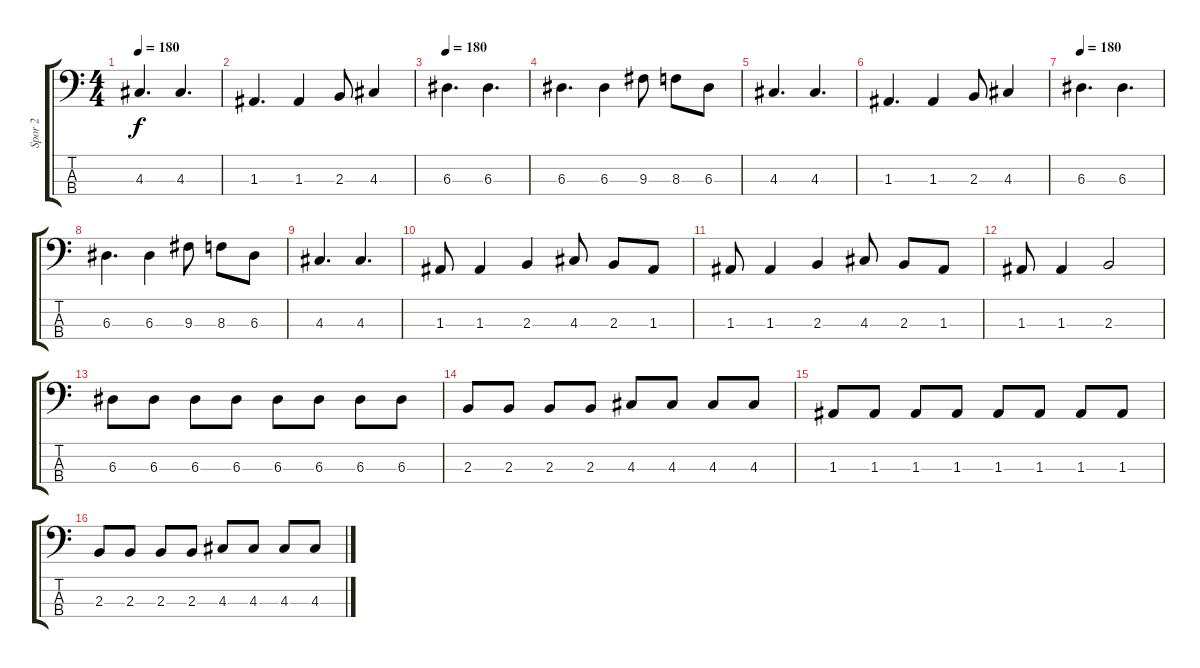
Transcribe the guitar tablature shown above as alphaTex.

\track ("Spor 2" "Spor 2") {instrument electricbassfinger}
\staff {score tabs}
\tuning (G2 D2 A1 E1) {hide}
\ts (4 4)
\tempo 180
\clef f4
\ks c
4.3.4{d dy f} 4.3.4{d} |
1.3.4{d} 1.3.4 2.3.8 4.3.4 |
\tempo 180
6.3.4{d} 6.3.4{d} |
6.3.4{d} 6.3.4 9.3.8 8.3.8 6.3.8 |
4.3.4{d} 4.3.4{d} |
1.3.4{d} 1.3.4 2.3.8 4.3.4 |
\tempo 180
6.3.4{d} 6.3.4{d} |
6.3.4{d} 6.3.4 9.3.8 8.3.8 6.3.8 |
4.3.4{d} 4.3.4{d} |
1.3.8 1.3.4 2.3.4 4.3.8 2.3.8 1.3.8 |
1.3.8 1.3.4 2.3.4 4.3.8 2.3.8 1.3.8 |
1.3.8 1.3.4 2.3.2 |
6.3.8 6.3.8 6.3.8 6.3.8 6.3.8 6.3.8 6.3.8 6.3.8 |
2.3.8 2.3.8 2.3.8 2.3.8 4.3.8 4.3.8 4.3.8 4.3.8 |
1.3.8 1.3.8 1.3.8 1.3.8 1.3.8 1.3.8 1.3.8 1.3.8 |
2.3.8 2.3.8 2.3.8 2.3.8 4.3.8 4.3.8 4.3.8 4.3.8
